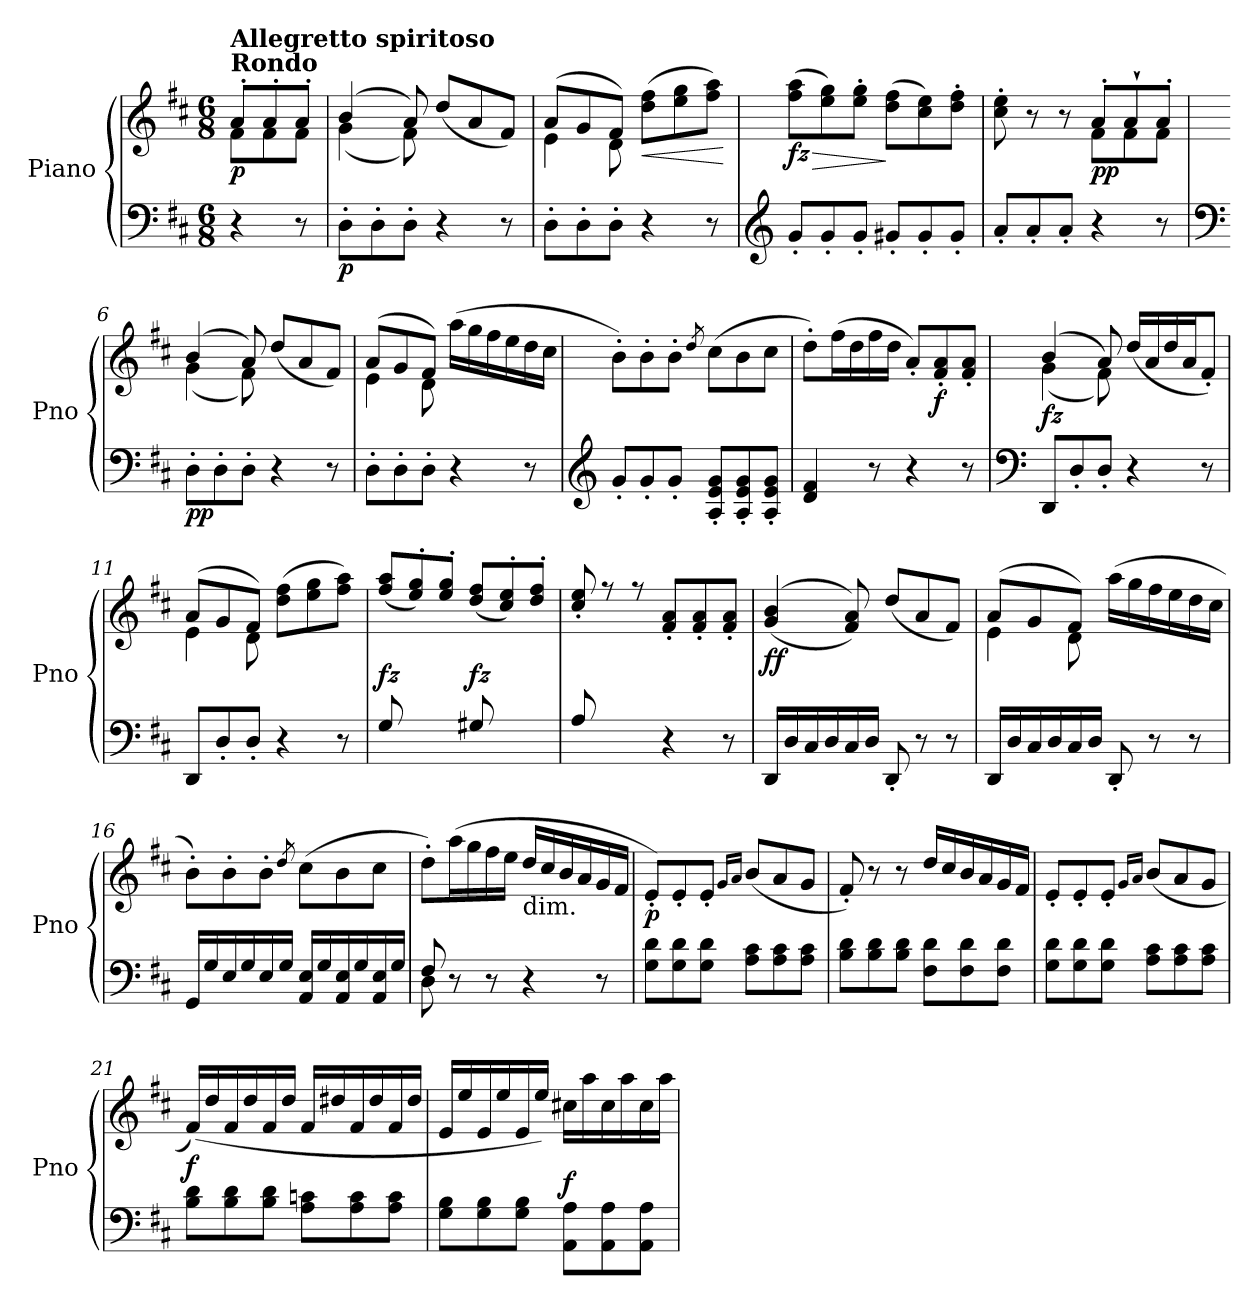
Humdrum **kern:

**kern	**kern	**dynam
*part1	*part1	*part1
*staff2	*staff1	*staff1/2
*I"Piano	*	*
*I'Pno	*	*
*clefF4	*clefG2	*
*k[f#c#]	*k[f#c#]	*
*M6/8	*M6/8	*
=1	=1	=1
*	*^	*
!	!LO:TX:a:B:t=Rondo	!	!
!	!LO:TX:a:B:t=Allegretto spiritoso	!	!
!	!	!	!LO:DY:b
4r	8a'/L	8f#\L	p
.	8a'/	8f#\	.
8r	8a'/J	8f#\J	.
=2	=2	=2	=2
!	!	!	!LO:DY:b=2
8D<'\L	(>4b/	(<4g\	p
8D<'\	.	.	.
8D<'\J	8a/)	8f#\)	.
4r	(<8dd/L	4.ryy	.
.	8a/	.	.
8r	8f#/J)	.	.
=3	=3	=3	=3
8D'\L	(>8a/L	4e\	.
8D'\	8g/	.	.
8D'\J	8f#/J)	8d\	.
!	!	!	!LO:HP:b
4r	4.ryy	(>8dd\< 8ff#\<L	<
.	.	8ee\ 8gg\	.
8r	.	8ff#\< 8aa\<J)	.
*	*v	*v	*
.	.	[
=4	=4	=4
*clefG2	*	*
!	!	!LO:HP:b
!	!	!LO:DY:n=1:b
8g<'/L	(>8ff#\ 8aa\L	> fz
8g<'/	8ee\ 8gg\)	.
8g<'/J	8ee\' 8gg\'J	.
8g#X<'/L	(>8dd\ 8ff#\L	]
8g#<'/	8cc#\ 8ee\)	.
8g#<'/J	8dd\' 8ff#\'J	.
=5	=5	=5
*	*^	*
8a<'/L	8cc#\' 8ee\'	4.ryy	.
8a<'/	8r	.	.
8a<'/J	8r	.	.
!	!	!	!LO:DY:b
4r	8a'/L	8f#\L	pp
.	8a''/	8f#\	.
8r	8a'/J	8f#\J	.
=6	=6	=6	=6
*clefF4	*	*	*
!	!	!	!LO:DY:b=2
8D'\L	(>4b/	(<4g\	pp
8D'\	.	.	.
8D'\J	8a/)	8f#\)	.
4r	(<8dd/L	4.ryy	.
.	8a/	.	.
8r	8f#/J)	.	.
!!LO:LB:g=z	!!
=7	=7	=7	=7
8D'\L	(>8a/L	4e\	.
8D'\	8g/	.	.
8D'\J	8f#/J)	8d\	.
4r	(>16aa\LL	4.ryy	.
.	16gg\	.	.
.	16ff#\	.	.
.	16ee\	.	.
8r	16dd\	.	.
.	16cc#\JJ	.	.
*	*v	*v	*
=8	=8	=8
*clefG2	*	*
8g<'/L	8b'\L)	.
8g<'/	8b'\	.
8g<'/J	8b'\J	.
.	8qdd/	.
8A/' 8e/' 8g/'L	(>8cc#\L	.
8A/' 8e/' 8g/'	8b\	.
8A/' 8e/' 8g/'J	8cc#\J	.
=9	=9	=9
4d/ 4f#/	8dd'\L)	.
.	(>16ff#\L	.
.	16dd\	.
8r	16ff#\	.
.	16dd\JJ	.
4r	8a'/L)	.
!	!	!LO:DY:b
.	8f#/' 8a/'	f
8r	8f#/' 8a/'J	.
=10	=10	=10
*clefF4	*	*
*	*^	*
!	!	!	!LO:DY:b
8DD/L	(>4b/	(<4g\	fz
8D<'/	.	.	.
8D<'/J	8a/	8f#\))	.
4r	(<16dd/LL	4.ryy	.
.	16a/	.	.
.	16dd/	.	.
.	16a/J	.	.
8r	8f#'/J)	.	.
=11	=11	=11	=11
8DD/L	(>8a/L	4e\	.
8D<'/	8g/	.	.
8D<'/J	8f#/J)	8d\	.
4r	(>8dd\ 8ff#\L	4.ryy	.
.	8ee\ 8gg\	.	.
8r	8ff#\ 8aa\J)	.	.
!!LO:LB:g=z	!!
=12	=12	=12	=12
!	!	!	!LO:DY:b
(<8G/L	(>8ff#/ 8aa/L	8ryy	fz
4ryy	8ee/' 8gg/')	8g<'\)	.
.	8ee/' 8gg/'J	8g<'\J	.
!	!	!	!LO:DY:b
(<8G#X/L	(>8dd/ 8ff#/L	8ryy	fz
4ryy	8cc#/' 8ee/')	8g#X<'\)	.
.	8dd/' 8ff#/'J	8g#<'\J	.
=13	=13	=13	=13
(<8A/L	8cc#/' 8ee/'	8ryy	.
4ryy	8r	8a<'\)	.
.	8r	8a<'\J	.
4r	8f#/' 8a/'L	4.ryy	.
.	8f#/' 8a/'	.	.
8r	8f#/' 8a/'J	.	.
*	*v	*v	*
=14	=14	=14
!	!	!LO:DY:b
16DD/LL	(>(<4g/ 4b/	ff
16D/	.	.
16C#/	.	.
16D/	.	.
16C#/	8f#/ 8a/))	.
16D/JJ	.	.
8DD'/	(<8dd/L	.
8r	8a/	.
8r	8f#/J)	.
=15	=15	=15
*	*^	*
16DD/LL	(>8a/L	4e\	.
16D/	.	.	.
16C#/	8g/	.	.
16D/	.	.	.
16C#/	8f#/J)	8d\	.
16D/JJ	.	.	.
8DD'/	(>16aa\LL	4.ryy	.
.	16gg\	.	.
8r	16ff#\	.	.
.	16ee\	.	.
8r	16dd\	.	.
.	16cc#\JJ	.	.
*	*v	*v	*
!!LO:LB:g=z
=16	=16	=16
16GG/LL	8b'\L)	.
16G/	.	.
16E/	8b'\	.
16G/	.	.
16E/	8b'\J	.
16G/JJ	.	.
.	8qdd/	.
16AA/ 16E/LL	(>8cc#\L	.
16G/	.	.
16AA/ 16E/	8b\	.
16G/	.	.
16AA/ 16E/	8cc#\J	.
16G/JJ	.	.
=17	=17	=17
*^	*	*
8F#/	8D\	8dd'\L)	.
8r	2ryy	(>16aa\L	.
.	.	16gg\	.
8r	.	16ff#\	.
.	.	16ee\JJ	.
!	!	!LO:TX:b:t=dim.	!
4r	.	16dd/LL	.
.	.	16cc#/	.
.	.	16b/	.
.	.	16a/	.
8r	8ryy	16g/	.
.	.	16f#/JJ	.
*v	*v	*	*
=18	=18	=18
!	!	!LO:DY:b
8G\< 8d\<L	8e'/L)	p
8G\ 8d\	8e'/	.
8G\ 8d\J	8e'/J	.
.	16qg/LL	.
.	16qa/JJ	.
8A\< 8c#\<L	(<8b/L	.
8A\ 8c#\	8a/	.
8A\ 8c#\J	8g/J	.
=19	=19	=19
8B\ 8d\L	8f#'/)	.
8B\ 8d\	8r	.
8B\ 8d\J	8r	.
8F#\< 8d\<L	16dd/LL	.
.	16cc#/	.
8F#\ 8d\	16b/	.
.	16a/	.
8F#\ 8d\J	16g/	.
.	16f#/JJ	.
!!LO:LB:g=z
=20	=20	=20
8G\< 8d\<L	8e'/L	.
8G\ 8d\	8e'/	.
8G\ 8d\J	8e'/J	.
.	16qg/LL	.
.	16qa/JJ	.
8A\ 8c#\L	(<8b/L	.
8A\ 8c#\	8a/	.
8A\ 8c#\J	8g/J	.
=21	=21	=21
!	!	!LO:DY:b
8B\ 8d\L	(<16f#/LL)	f
.	16dd/	.
8B\ 8d\	16f#/	.
.	16dd/	.
8B\ 8d\J	16f#/	.
.	16dd/JJ	.
8A\ 8cn\L	16f#/LL	.
.	16dd#X/	.
8A\ 8c\	16f#/	.
.	16dd#/	.
8A\ 8c\J	16f#/	.
.	16dd#/JJ	.
=22	=22	=22
8G\< 8B\<L	16e/LL	.
.	16ee/	.
8G\ 8B\	16e/	.
.	16ee/	.
8G\ 8B\J	16e/	.
.	16ee/JJ)	.
!	!	!LO:DY:a=2
8AA\ 8A\L	16cc#X\LL	f
.	16aa\	.
8AA\ 8A\	16cc#\	.
.	16aa\	.
8AA\ 8A\J	16cc#\	.
.	16aa\JJ	.
=	=	=
*-	*-	*-
